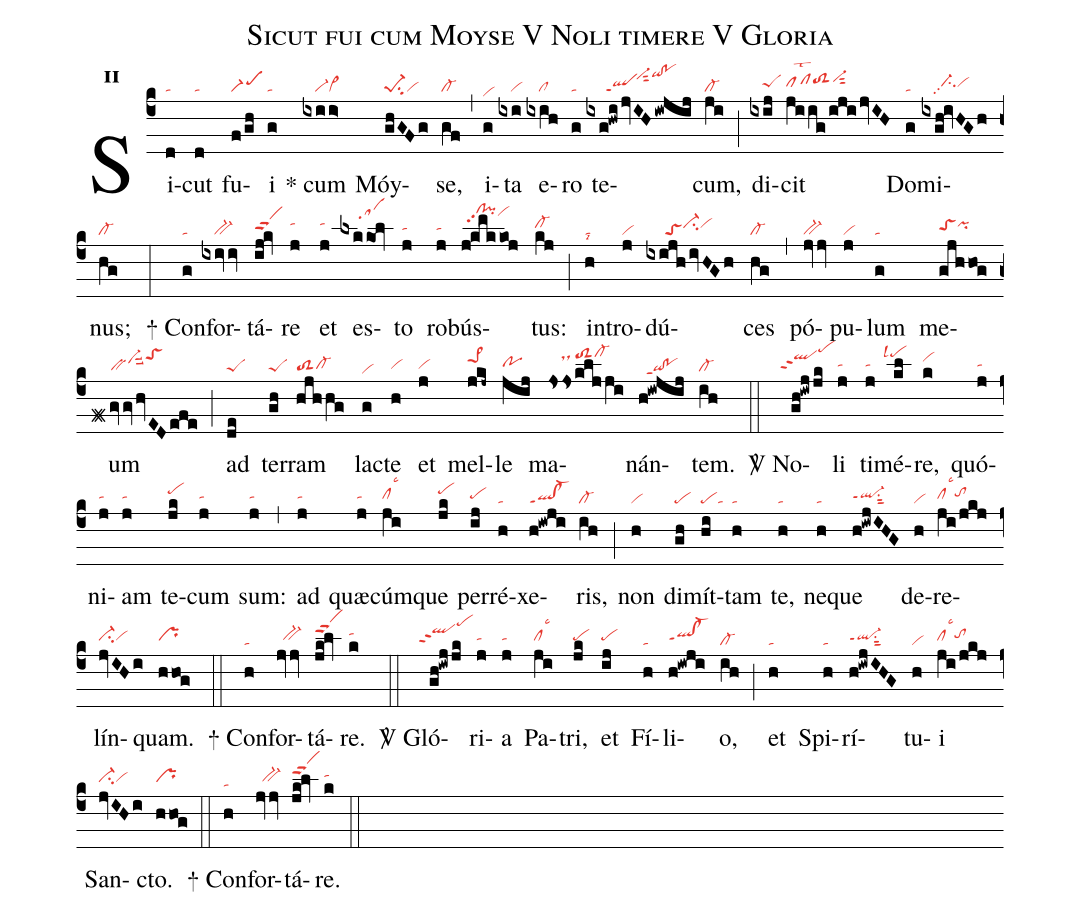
name:Sicut fui cum Moyse V Noli timere V Gloria;
office-part:re;
mode:2;
nabc-lines:1;
%%
initial-style: 1;
name: Sicut fui cum Moyse;
mode: 2;
office-part: Responsorium;
annotation: Resp.;
annotation: ii;
nabc-lines:1;
%%
(c4) Si(d|ta)cut(d|ta) fu(f/gh|scM1)i(g|ta) <sp>*</sp> cum(ixii>|////vi-vi>) Móy(ghGFg|pe-1su2vi)se,(gf|cl-) (,) i(g|vihd)ta(ixi|////vi) e(ixih|////cl)ro(g|ta) te(ixg!hwi/jvIH/iwjij|//////qlppt1`vi-hksut2qihl!pohl)cum,(ji|cl-) (;) di(ixij|////peShh)cit(jiig/iji/jvIH|pfhhlst2toS2hivi-hjsut2) Do(g|ta)mi(ixgh!ivHGh|//////ci-hhpp2vihh)nus;(hg|cl-) (:)
<sp>+</sp> Con(g|ta)for(ixiviv|////bv-)tá(ij!kv|scShh)re(j|tahj) et(j|tahj) es(lxkkol|//////sahm)to(j|tahh) ro(j|tahh)bús(j@k@mkkoj|//clhp!pihppp2vihn)tus:(kj|cl-hi) (;) in(h|talsi8)tro(j|vi)dú(ixijh/ivHGh|//////toSci-hivihi)ces(hg|cl-) (,) pó(jvjv|bv-)pu(j|vi)lum(g|ta) me(gjhhog|toShhpihi)um(f#gvgvhvEDefe|//////bvvi-hisuu2toShk) (;) ad(de|peS) ter(gh|peS)ram(hjhhg|toS2cl-hg) lac(g|vihe)te(h|vihg) et(j|vihg) mel(jkj~|pe>1hj)le(jij|pohh) ma(jsskljji|////dshk/toS2hkcl-hl)nán(h!iwjij|//qi!poppt1)tem.(ih|cl-) (::)

<sp>V/</sp> No(gh!iwjjk|```qlhkppt2pehn)li(j|tahh) ti(j|tahh)mé(kl|```pehllsl4)re,(k|vihj) quó(j|tahh)ni(j|tahh)am(j|tahh) te(jk|pehj)cum(j|tahh) sum:(j|tahh) (,) ad(j|tahh) quæ(j|tahh)cúm(ji|clhhlsc3)que(jk|pehj) per(ij|pehh)ré(h|ta)xe(h!iwji|ql!cl-ppt1)ris,(ih|cl-) (;) non(h|vi) di(gh|pe)mít(hi|peta)tam(h|ta) te,(h|ta) ne(h|ta)que(h!iwjIHG|ql-hhppt1su1sut2) de(h|vi)re(ji/jkj|clhhlsc3tohi)lín(jvIHi|ci-hhvihh)quam.(hhog|prhh) (::)
<sp>+</sp> Con(h|ta)for(jvjv|//bv-hh)tá(jk!lv|scShk)re.(k|tahj) (::)

<sp>V/</sp> Gló(gh!iwjjk|```qlhkppt2pehn)ri(j|tahh)a(j|tahh) Pa(ji|clhhlsc3)tri,(jk|pehh) et(ij|pehh) Fí(h|ta)li(h!iwji|qlhh!cl-hhppt1)o,(ih|cl-) (;) et(h|ta) Spi(h|ta)rí(h!iwjIHG|ql-hhppt1su1sut2)tu(h|vi)i(ji/jkj|clhhlsc3tohi) San(jvIHi|ci-hhvihh)cto.(hhog|prhh) (::)
<sp>+</sp> Con(h|ta)for(jvjv|//bv-hh)tá(jk!lv|scShk)re.(k|tahj) (::)
